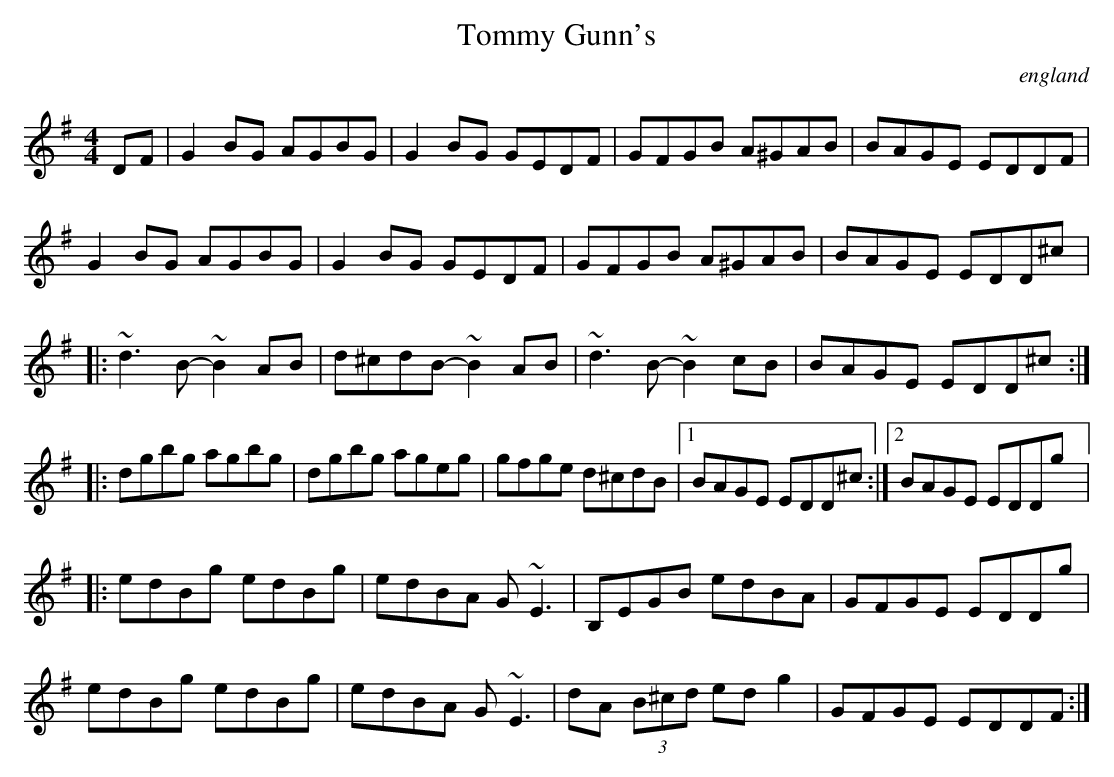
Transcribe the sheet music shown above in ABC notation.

X:1
T:Tommy Gunn's
O:england
M:4/4
L:1/8
K:G
DF | G2BG AGBG | G2BG GEDF | GFGB A^GAB | BAGE EDDF |
G2BG AGBG | G2BG GEDF | GFGB A^GAB | BAGE EDD^c |:
~d3 B-~B2 AB | d^cdB- ~B2AB | ~d3 B-~B2cB | BAGE EDD^c ::
dgbg agbg | dgbg ageg | gfge d^cdB |1 BAGE EDD^c :|2 BAGE EDDg |:
edBg edBg | edBA G~E3 | B,EGB edBA | GFGE EDDg |
edBg edBg | edBA G~E3 | dA (3B^cd edg2 | GFGE EDDF :|
